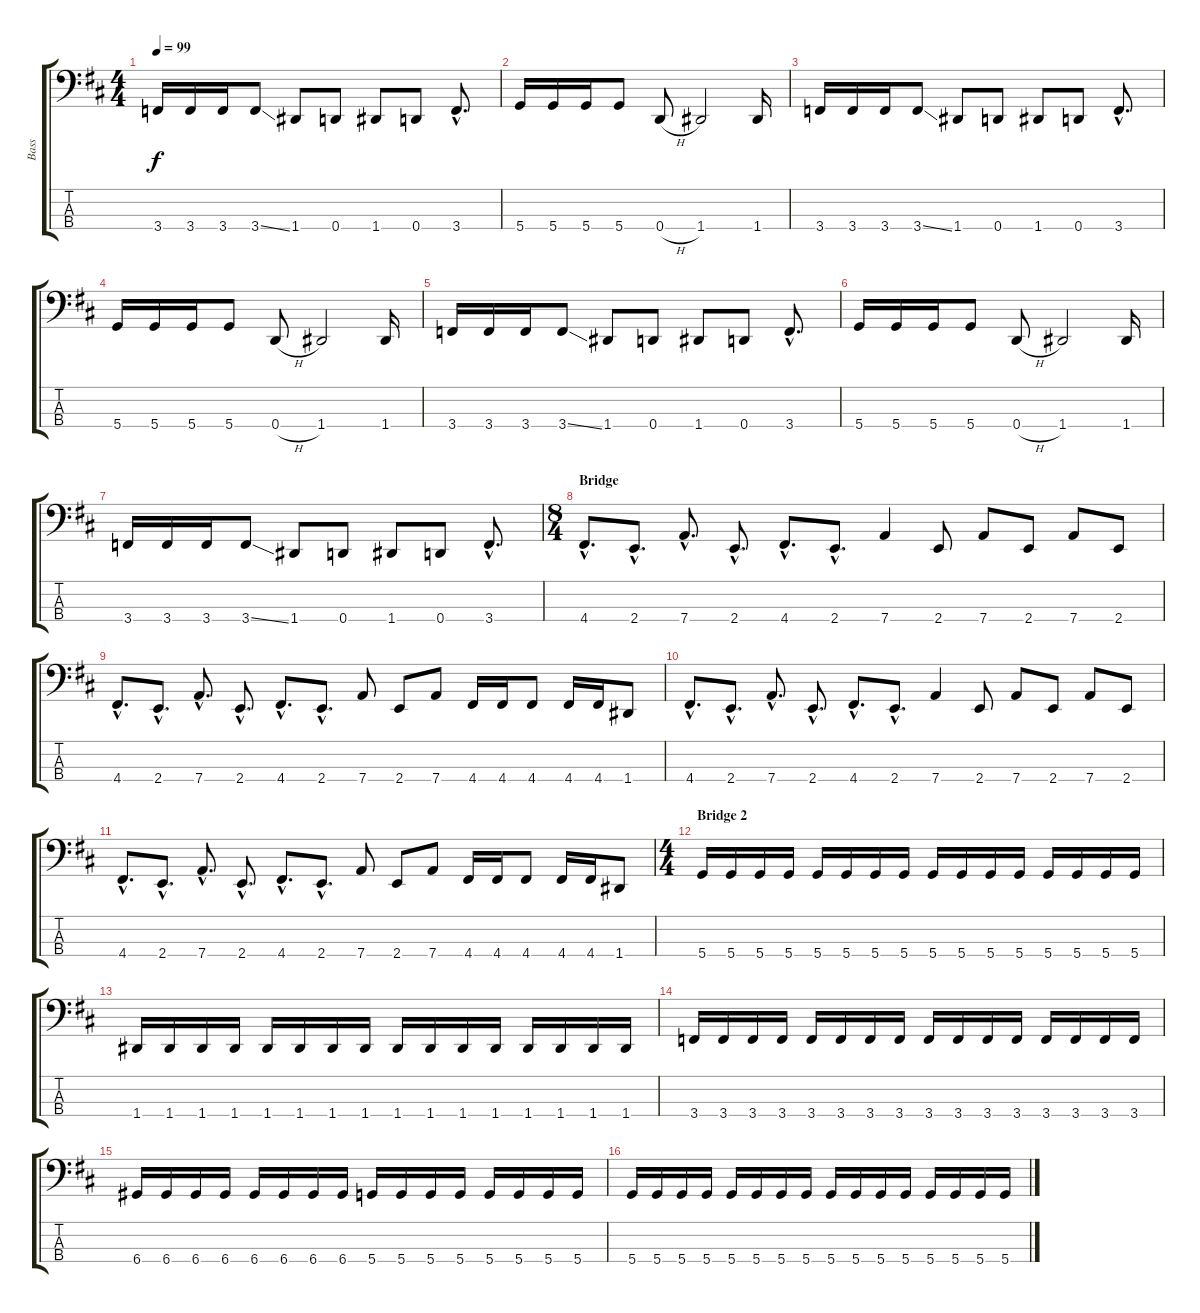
\track ("Bass" "Bass") {instrument electricbassfinger}
\staff {score tabs}
\tuning (G2 D2 A1 D1) {hide}
\ts (4 4)
\tempo 99
\clef f4
\ks d
3.4.16{dy f} 3.4.16 3.4.16 3.4{ss}.8 1.4.8 0.4.8 1.4.8 0.4.8 3.4{hac}.8{d} |
5.4.16 5.4.16 5.4.16 5.4.8 0.4{h}.8 1.4.2 1.4.16 |
3.4.16 3.4.16 3.4.16 3.4{ss}.8 1.4.8 0.4.8 1.4.8 0.4.8 3.4{hac}.8{d} |
5.4.16 5.4.16 5.4.16 5.4.8 0.4{h}.8 1.4.2 1.4.16 |
3.4.16 3.4.16 3.4.16 3.4{ss}.8 1.4.8 0.4.8 1.4.8 0.4.8 3.4{hac}.8{d} |
5.4.16 5.4.16 5.4.16 5.4.8 0.4{h}.8 1.4.2 1.4.16 |
3.4.16 3.4.16 3.4.16 3.4{ss}.8 1.4.8 0.4.8 1.4.8 0.4.8 3.4{hac}.8{d} |
\ts (8 4)
\section ("" "Bridge")
4.4{hac}.8{d} 2.4{hac}.8{d} 7.4{hac}.8{d} 2.4{hac}.8{d} 4.4{hac}.8{d} 2.4{hac}.8{d} 7.4.4 2.4.8 7.4.8 2.4.8 7.4.8 2.4.8 |
4.4{hac}.8{d} 2.4{hac}.8{d} 7.4{hac}.8{d} 2.4{hac}.8{d} 4.4{hac}.8{d} 2.4{hac}.8{d} 7.4.8 2.4.8 7.4.8 4.4.16 4.4.16 4.4.8 4.4.16 4.4.16 1.4.8 |
4.4{hac}.8{d} 2.4{hac}.8{d} 7.4{hac}.8{d} 2.4{hac}.8{d} 4.4{hac}.8{d} 2.4{hac}.8{d} 7.4.4 2.4.8 7.4.8 2.4.8 7.4.8 2.4.8 |
4.4{hac}.8{d} 2.4{hac}.8{d} 7.4{hac}.8{d} 2.4{hac}.8{d} 4.4{hac}.8{d} 2.4{hac}.8{d} 7.4.8 2.4.8 7.4.8 4.4.16 4.4.16 4.4.8 4.4.16 4.4.16 1.4.8 |
\ts (4 4)
\section ("" "Bridge 2")
5.4.16 5.4.16 5.4.16 5.4.16 5.4.16 5.4.16 5.4.16 5.4.16 5.4.16 5.4.16 5.4.16 5.4.16 5.4.16 5.4.16 5.4.16 5.4.16 |
1.4.16 1.4.16 1.4.16 1.4.16 1.4.16 1.4.16 1.4.16 1.4.16 1.4.16 1.4.16 1.4.16 1.4.16 1.4.16 1.4.16 1.4.16 1.4.16 |
3.4.16 3.4.16 3.4.16 3.4.16 3.4.16 3.4.16 3.4.16 3.4.16 3.4.16 3.4.16 3.4.16 3.4.16 3.4.16 3.4.16 3.4.16 3.4.16 |
6.4.16 6.4.16 6.4.16 6.4.16 6.4.16 6.4.16 6.4.16 6.4.16 5.4.16 5.4.16 5.4.16 5.4.16 5.4.16 5.4.16 5.4.16 5.4.16 |
5.4.16 5.4.16 5.4.16 5.4.16 5.4.16 5.4.16 5.4.16 5.4.16 5.4.16 5.4.16 5.4.16 5.4.16 5.4.16 5.4.16 5.4.16 5.4.16
